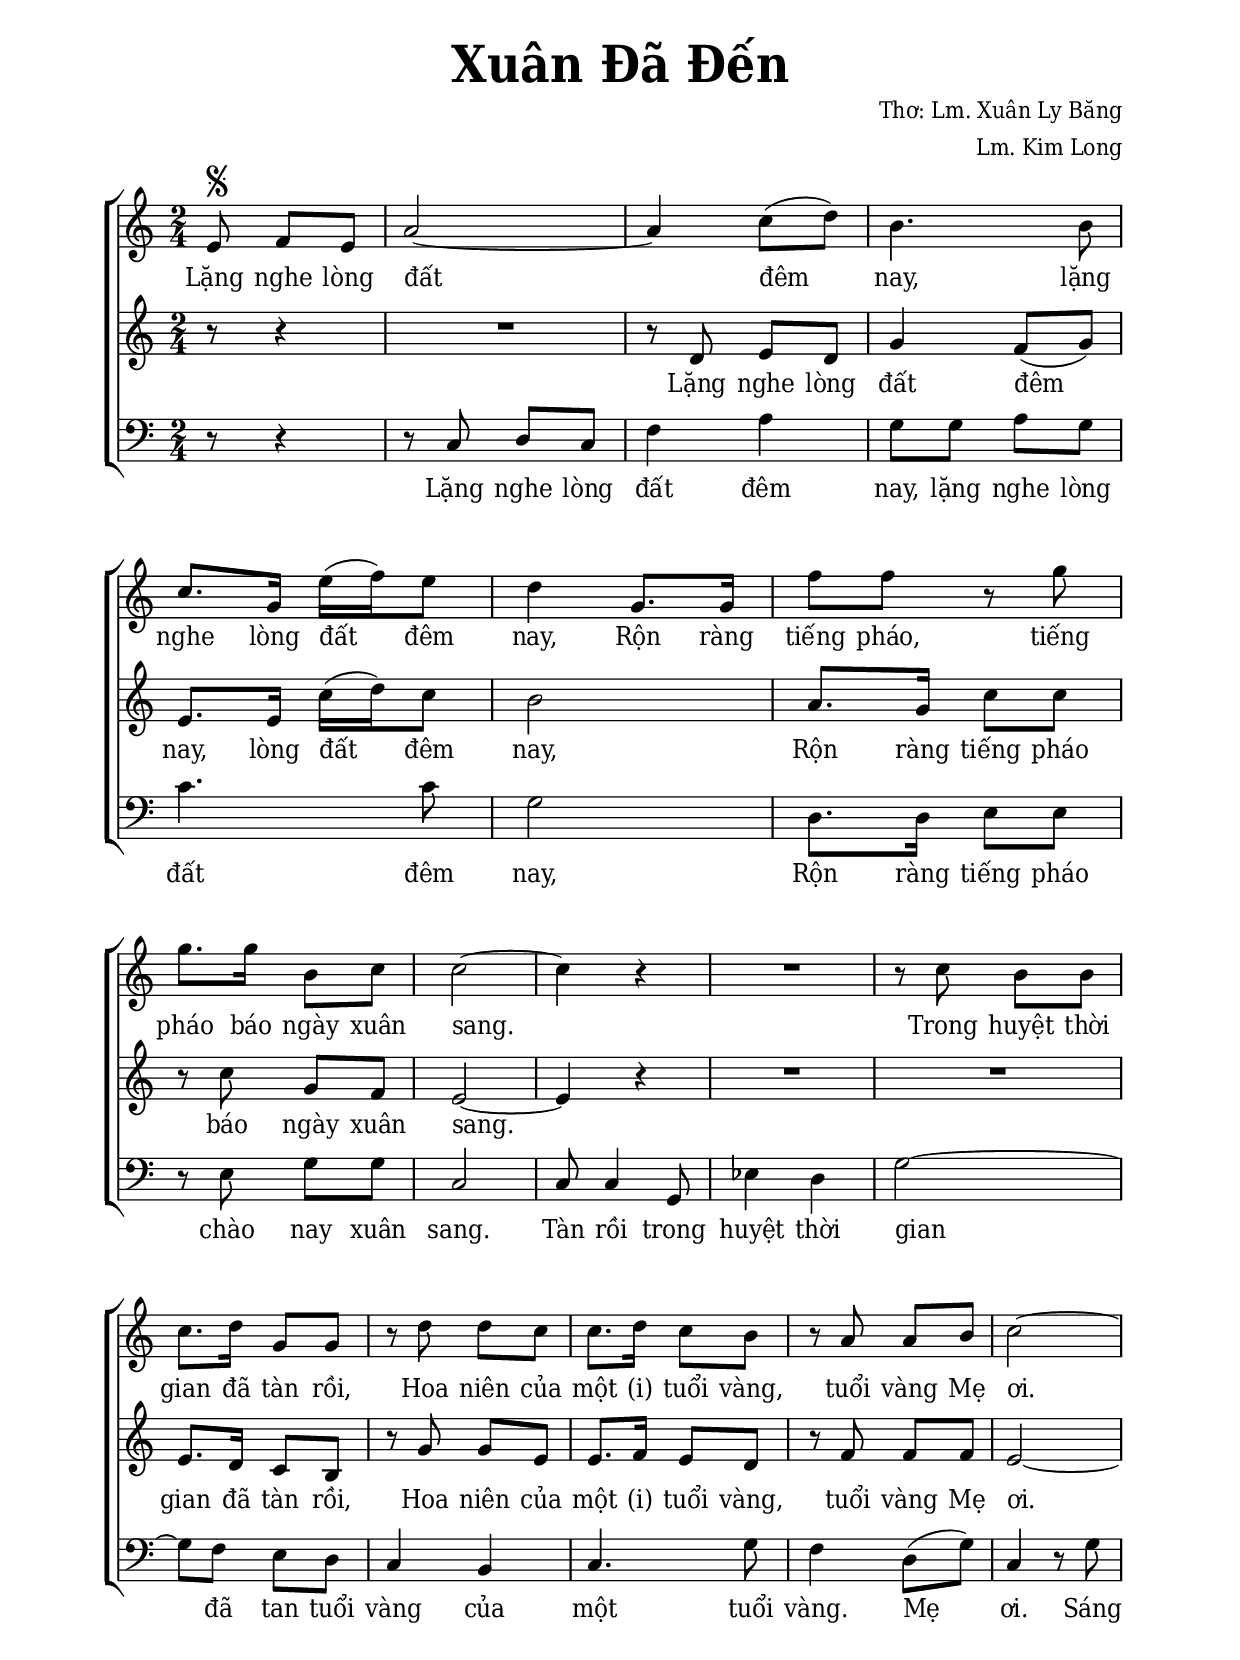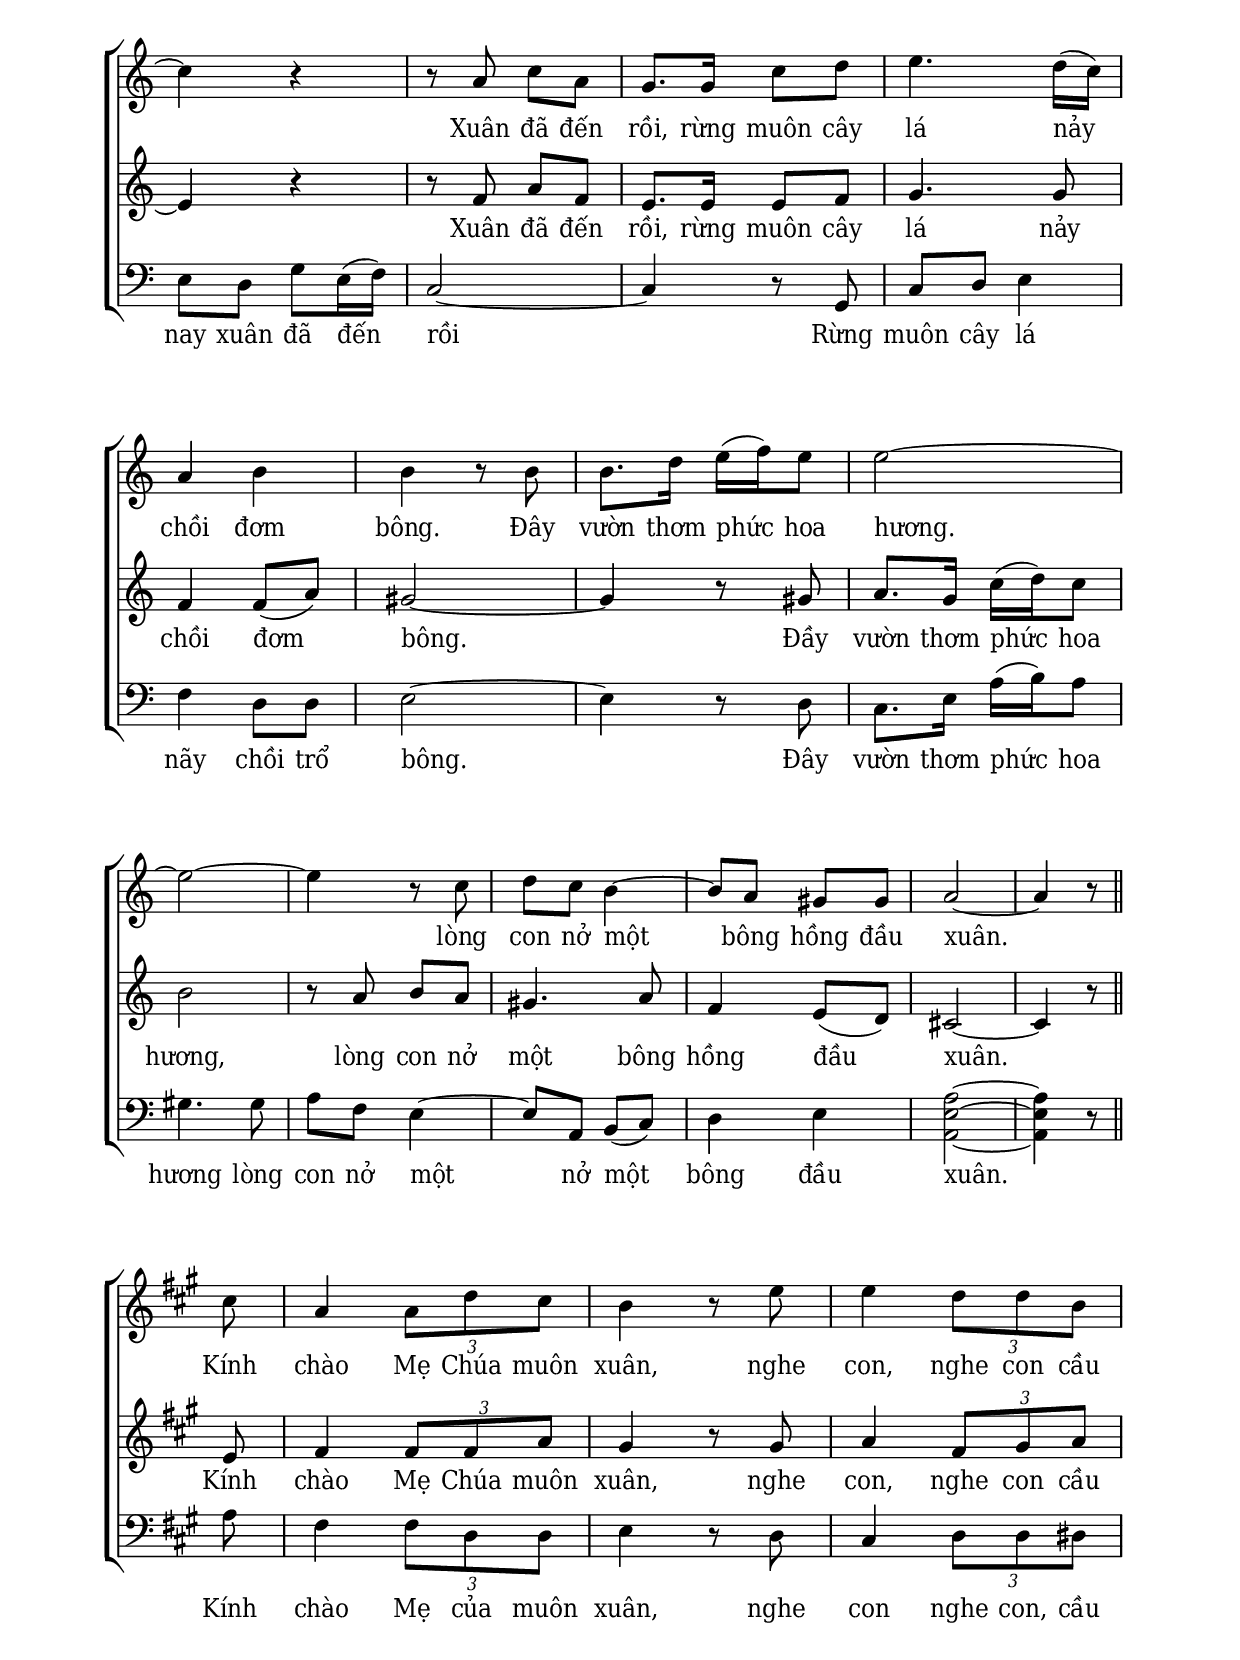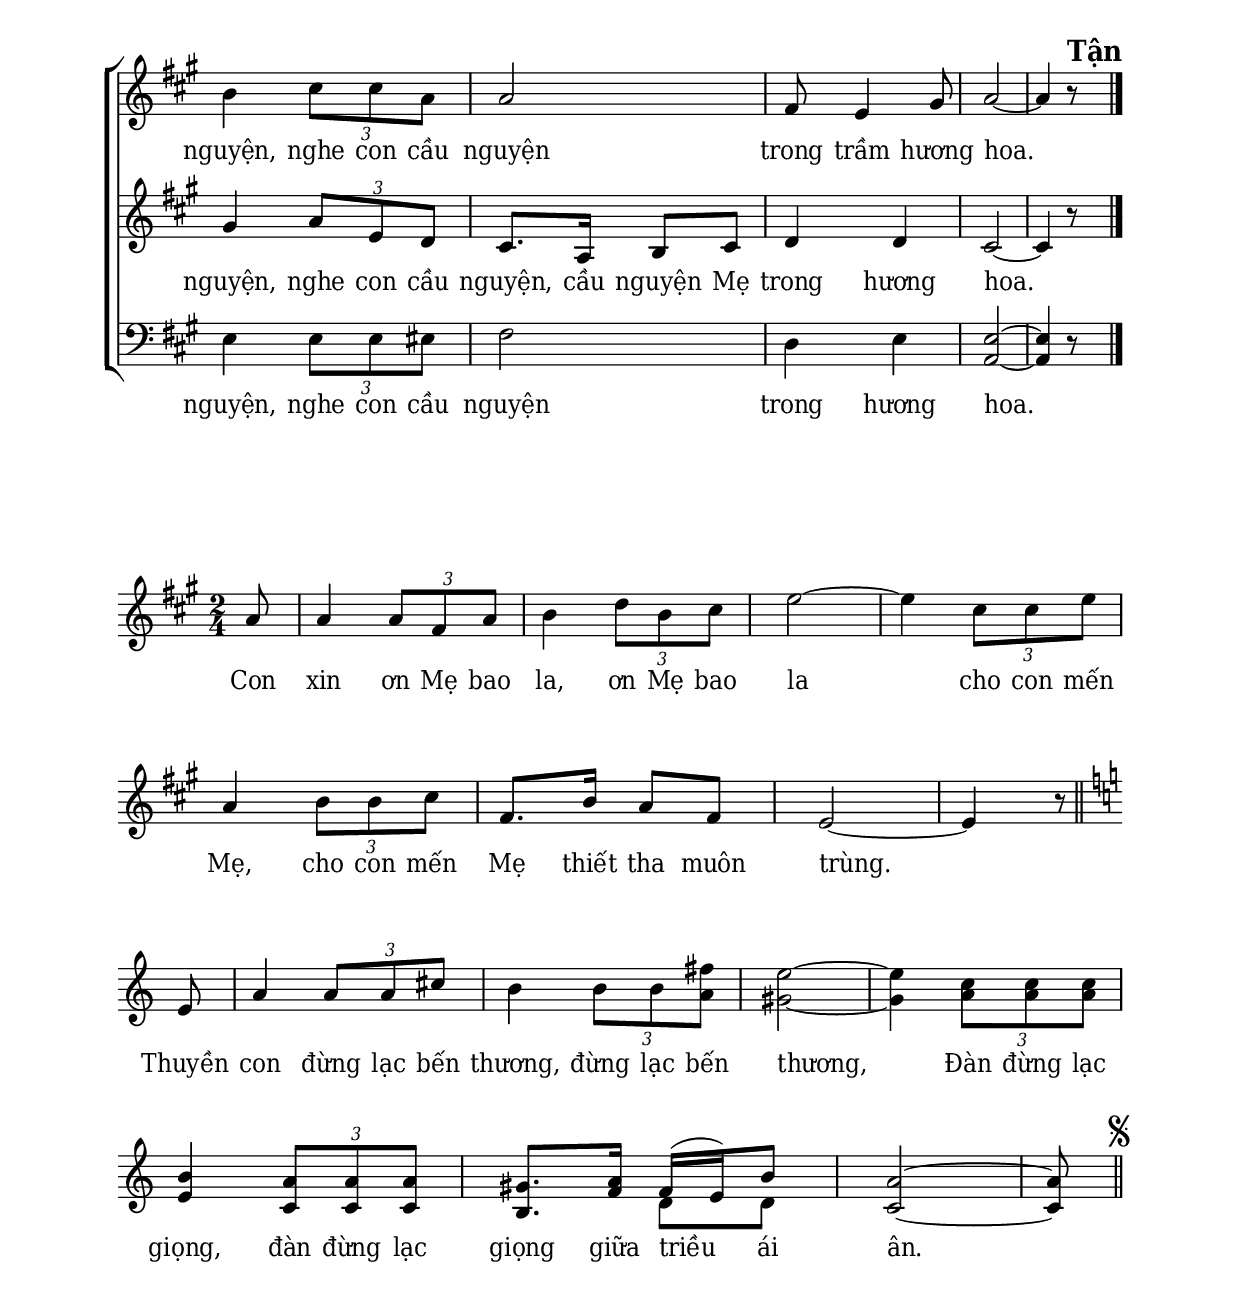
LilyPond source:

% Cài đặt chung
\version "2.22.1"
\include "english.ly"

\header {
  title = \markup { \fontsize #3 "Xuân Đã Đến" }
  composer = "Thơ: Lm. Xuân Ly Băng"
  arranger = "Lm. Kim Long"
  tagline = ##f
}

% Nhạc
nhacDiepKhucSop = \relative c' {
  \key c \major
  \once \override Score.RehearsalMark.font-size = #0.1
  \once \override Score.RehearsalMark.extra-offset = #'(5 . 0)
  \mark \markup { \musicglyph #"scripts.segno" }
  \partial 4. e8 f e |
  a2 ~ |
  a4 c8 (d) |
  b4. b8 |
  c8. g16 e' (f) e8 |
  d4 g,8. g16 |
  f'8 f r g |
  g8. g16 b,8 c |
  c2 ~ |
  c4 r |
  R2
  r8 c b b |
  c8. d16 g,8 g |
  r d' d c |
  c8. d16 c8 b |
  r a a b |
  c2 ~ |
  c4 r |
  r8 a c a |
  g8. g16 c8 d |
  e4. d16 (c) |
  a4 b |
  b r8 b |
  b8. d16 e (f) e8 |
  e2 ~ |
  e ~ |
  e4 r8 c |
  d c b4 ~ |
  b8 a gs gs |
  a2 ~ |
  a4 r8 \bar "||" \break
  
  \set Staff.printKeyCancellation = ##f
  \set Staff.explicitKeySignatureVisibility = #end-of-line-invisible
  \key a \major
  cs8 |
  a4 \tuplet 3/2 { a8 d cs } |
  b4 r8 e |
  e4 \tuplet 3/2 { d8 d b } |
  b4 \tuplet 3/2 { cs8 cs a } |
  a2 |
  fs8 e4 gs8 |
  a2 ~ |
  a4 r8
  ^\markup { \fontsize #2 \bold "Tận" }
  \bar "|."
}

nhacDiepKhucAlto = \relative c' {
  \key c \major
  r8 r4 |
  R2
  r8 d e d |
  g4 f8 (g) |
  e8. e16 c' (d) c8 |
  b2 |
  a8. g16 c8 c |
  r c g f |
  e2 ~ |
  e4 r |
  R2*2
  e8. d16 c8 b |
  r g' g e |
  e8. f16 e8 d |
  r f f f |
  e2 ~ |
  e4 r |
  r8 f a f |
  e8. e16 e8 f |
  g4. g8 |
  f4 f8 (a) |
  gs2 ~ |
  gs4 r8 gs |
  a8. g16 c (d) c8 |
  b2 |
  r8 a b a |
  gs4. a8 |
  f4 e8 (d) |
  cs2 ~ |
  cs4 r8
  
  \set Staff.printKeyCancellation = ##f
  \set Staff.explicitKeySignatureVisibility = #end-of-line-invisible
  \key a \major
  e8 |
  fs4 \tuplet 3/2 { fs8 fs a } |
  gs4 r8 gs |
  a4 \tuplet 3/2 { fs8 gs a } |
  gs4 \tuplet 3/2 { a8 e d } |
  cs8. a16 b8 cs |
  d4 d |
  cs2 ~ |
  cs4 r8
}

nhacDiepKhucBas = \relative c {
  \key c \major
  r8 r4 |
  r8 c d c |
  f4 a |
  g8 g a g |
  c4. c8 |
  g2 |
  d8. d16 e8 e |
  r e g g |
  c,2 |
  c8 c4 g8 |
  ef'4 d |
  g2 ~ |
  g8 f e d |
  c4 b |
  c4. g'8 |
  f4 d8 (g) |
  c,4 r8 g' |
  e d g e16 (f) |
  c2 ~ |
  c4 r8 g |
  c d e4 |
  f d8 d |
  e2 ~ |
  e4 r8 d |
  c8. e16 a (b) a8 |
  gs4. gs8 |
  a f e4 ~ |
  e8 a, b (c) |
  d4 e |
  <a e a,>2 ~ |
  <a e a,>4 r8
  
  \set Staff.printKeyCancellation = ##f
  \set Staff.explicitKeySignatureVisibility = #end-of-line-invisible
  \key a \major
  a |
  fs4 \tuplet 3/2 { fs8 d d } |
  e4 r8 d |
  cs4 \tuplet 3/2 { d8 d ds } |
  e4 \tuplet 3/2 { e8 e es } |
  fs2 |
  d4 e |
  <e a,>2 ~ |
  <e a,>4 r8
}

nhacPhienKhucSop = \relative c'' {
  \key a \major
  \partial 8 a8 |
  a4 \tuplet 3/2 { a8 fs a } |
  b4 \tuplet 3/2 { d8 b cs } |
  e2 ~ |
  e4 \tuplet 3/2 { cs8 cs e } |
  a,4 \tuplet 3/2 { b8 b cs } |
  fs,8. b16 a8 fs |
  e2 ~ |
  e4 r8 \bar "||" \break
  
  \set Staff.printKeyCancellation = ##f
  \set Staff.explicitKeySignatureVisibility = #end-of-line-invisible
  \key c \major
  e |
  a4 \tuplet 3/2 { a8 a cs } |
  b4 \tuplet 3/2 { b8 b <fs' a,> } |
  <<
    {
      e2 ~ |
      e4 \tuplet 3/2 { c8 c c } |
      b4 \tuplet 3/2 { a8 a a } |
      gs8. a16 
    }
    {
      gs2 ~ |
      gs4 \tuplet 3/2 { a8 a a } |
      e4 \tuplet 3/2 { c8 c c } |
      b8. f'16
    }
  >>
  <<
    {
      \voiceOne
      f (e) b'8
    }
    \new Voice = "splitpart" {
      \voiceTwo
      d,8 [d]
    }
  >>
  \oneVoice
  <a' c,>2 ~ |
  <a c,>8
  \once \override Score.RehearsalMark.font-size = #0.1
  \mark \markup { \musicglyph #"scripts.segno" }
  \bar "||"
}

nhacPhienKhucAlto = \relative c'' {
  \key a \major
  
}

% Lời
loiDiepKhucSop = \lyricmode {
  Lặng nghe lòng đất đêm nay,
  lặng nghe lòng đất đêm nay,
  Rộn ràng tiếng pháo,
  tiếng pháo báo ngày xuân sang.
  Trong huyệt thời gian đã tàn rồi,
  Hoa niên của một (i) tuổi vàng,
  tuổi vàng Mẹ ơi.
  Xuân đã đến rồi,
  rừng muôn cây lá nảy chồi đơm bông.
  Đây vườn thơm phức hoa hương.
  lòng con nở một bông hồng đầu xuân.
  Kính chào Mẹ Chúa muôn xuân,
  nghe con, nghe con cầu nguyện,
  nghe con cầu nguyện trong trầm hương hoa.
}

loiDiepKhucAlto = \lyricmode {
  Lặng nghe lòng đất đêm nay,
  lòng đất đêm nay,
  Rộn ràng tiếng pháo báo ngày xuân sang.
  gian đã tàn rồi,
  Hoa niên của một (i) tuổi vàng,
  tuổi vàng Mẹ ơi.
  Xuân đã đến rồi,
  rừng muôn cây lá nảy chồi đơm bông.
  Đầy vườn thơm phức hoa hương,
  lòng con nở một bông hồng đầu xuân.
  Kính chào Mẹ Chúa muôn xuân,
  nghe con, nghe con cầu nguyện,
  nghe con cầu nguyện,
  cầu nguyện Mẹ trong hương hoa.
}

loiDiepKhucBas = \lyricmode {
  Lặng nghe lòng đất đêm nay,
  lặng nghe lòng đất đêm nay,
  Rộn ràng tiếng pháo chào nay xuân sang.
  Tàn rồi trong huyệt thời gian
  đã tan tuổi vàng của một tuổi vàng.
  Mẹ ơi.
  Sáng nay xuân đã đến rồi
  Rừng muôn cây lá nãy chồi trổ bông.
  Đây vườn thơm phức hoa hương
  lòng con nở một nở một bông đầu xuân.
  Kính chào Mẹ của muôn xuân,
  nghe con nghe con,
  cầu nguyện, nghe con cầu nguyện trong hương hoa.
}

loiPhienKhucSop = \lyricmode {
  Con xin ơn Mẹ bao la,
  ơn Mẹ bao la cho con mến Mẹ,
  cho con mến Mẹ thiết tha muôn trùng.
  Thuyền con đừng lạc bến thương,
  đừng lạc bến thương,
  Đàn đừng lạc giọng,
  đàn đừng lạc giọng giữa triều ái ân.
}

% Dàn trang
\paper {
  #(set-paper-size "a4")
  top-margin = 10\mm
  bottom-margin = 15\mm
  left-margin = 20\mm
  right-margin = 20\mm
  indent = #0
  #(define fonts
    (make-pango-font-tree
      "Deja Vu Serif Condensed"
      "Deja Vu Serif Condensed"
      "Deja Vu Serif Condensed"
      (/ 20 20)))
  print-page-number = #f
  %page-count = #1
  %systems-per-page = 5
}

TongNhip = {
  \time 2/4
  \set Timing.beamExceptions = #'()
  \set Timing.baseMoment = #(ly:make-moment 1/4)
}

% Đổi kích thước nốt cho bè phụ
notBePhu =
#(define-music-function (font-size music) (number? ly:music?)
   (for-some-music
     (lambda (m)
       (if (music-is-of-type? m 'rhythmic-event)
           (begin
             (set! (ly:music-property m 'tweaks)
                   (cons `(font-size . ,font-size)
                         (ly:music-property m 'tweaks)))
             #t)
           #f))
     music)
   music)

\score {
  \new ChoirStaff <<
    \new Staff <<
      \new Voice = "beSop" {
        \clef treble \TongNhip \nhacDiepKhucSop
      }
      \new Lyrics \lyricsto beSop \loiDiepKhucSop
    >>
    \new Staff <<
      \new Voice = "beAlto" {
        \clef treble \TongNhip \nhacDiepKhucAlto
      }
      \new Lyrics \lyricsto beAlto \loiDiepKhucAlto
    >>
    \new Staff <<
        \clef "bass"
        \new Voice = beBas {
          \TongNhip \nhacDiepKhucBas
        }
      \new Lyrics \lyricsto beBas \loiDiepKhucBas
    >>
  >>
  \layout {
    \override Lyrics.LyricSpace.minimum-distance = #1
    \override Score.BarNumber.break-visibility = ##(#f #f #f)
    \override Score.SpacingSpanner.uniform-stretching = ##t
  }
}

\score {
  \new ChoirStaff <<
    \new Staff <<
        \clef treble
        \new Voice = beSop {
          \TongNhip \nhacPhienKhucSop
        }
      \new Lyrics \lyricsto beSop \loiPhienKhucSop
    >>
  >>
  \layout {
    %\override Staff.TimeSignature.transparent = ##t
    \override Lyrics.LyricSpace.minimum-distance = #1
    \override LyricHyphen.minimum-distance = #1
    \override Score.BarNumber.break-visibility = ##(#f #f #f)
    \override Score.SpacingSpanner.uniform-stretching = ##t
  } 
}
